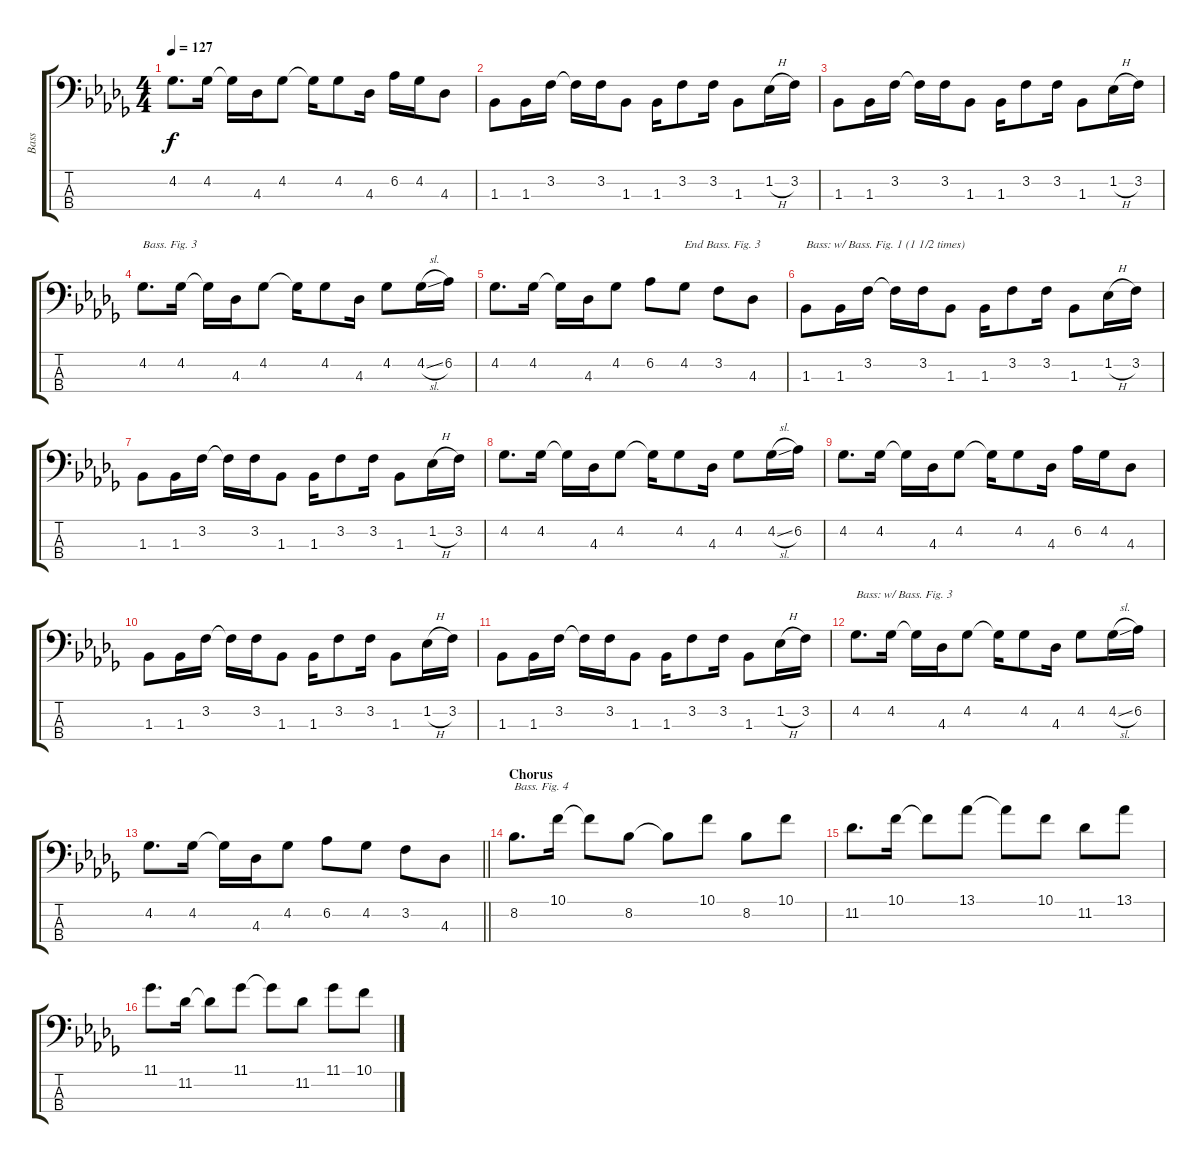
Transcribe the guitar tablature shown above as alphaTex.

\track ("Bass" "Bass") {instrument electricbassfinger}
\staff {score tabs}
\tuning (G2 D2 A1 E1) {hide}
\ts (4 4)
\tempo 127
\clef f4
\ks bbminor
4.2.8{d dy f} 4.2.16 4.2{t}.16 4.3.16 4.2.8 4.2{t}.16 4.2.8 4.3.16 6.2.16 4.2.16 4.3.8 |
1.3.8 1.3.16 3.2.16 3.2{t}.16 3.2.16 1.3.8 1.3.16 3.2.8 3.2.16 1.3.8 1.2{h}.16 3.2.16 |
1.3.8 1.3.16 3.2.16 3.2{t}.16 3.2.16 1.3.8 1.3.16 3.2.8 3.2.16 1.3.8 1.2{h}.16 3.2.16 |
4.2.8{d txt "Bass. Fig. 3"} 4.2.16 4.2{t}.16 4.3.16 4.2.8 4.2{t}.16 4.2.8 4.3.16 4.2.8 4.2{sl}.16 6.2.16 |
4.2.8{d} 4.2.16 4.2{t}.16 4.3.16 4.2.8 6.2.8 4.2.8{txt "End Bass. Fig. 3"} 3.2.8 4.3.8 |
1.3.8{txt "Bass: w/ Bass. Fig. 1 (1 1/2 times)"} 1.3.16 3.2.16 3.2{t}.16 3.2.16 1.3.8 1.3.16 3.2.8 3.2.16 1.3.8 1.2{h}.16 3.2.16 |
1.3.8 1.3.16 3.2.16 3.2{t}.16 3.2.16 1.3.8 1.3.16 3.2.8 3.2.16 1.3.8 1.2{h}.16 3.2.16 |
4.2.8{d} 4.2.16 4.2{t}.16 4.3.16 4.2.8 4.2{t}.16 4.2.8 4.3.16 4.2.8 4.2{sl}.16 6.2.16 |
4.2.8{d} 4.2.16 4.2{t}.16 4.3.16 4.2.8 4.2{t}.16 4.2.8 4.3.16 6.2.16 4.2.16 4.3.8 |
1.3.8 1.3.16 3.2.16 3.2{t}.16 3.2.16 1.3.8 1.3.16 3.2.8 3.2.16 1.3.8 1.2{h}.16 3.2.16 |
1.3.8 1.3.16 3.2.16 3.2{t}.16 3.2.16 1.3.8 1.3.16 3.2.8 3.2.16 1.3.8 1.2{h}.16 3.2.16 |
4.2.8{d txt "Bass: w/ Bass. Fig. 3"} 4.2.16 4.2{t}.16 4.3.16 4.2.8 4.2{t}.16 4.2.8 4.3.16 4.2.8 4.2{sl}.16 6.2.16 |
\barLineRight lightlight
4.2.8{d} 4.2.16 4.2{t}.16 4.3.16 4.2.8 6.2.8 4.2.8 3.2.8 4.3.8 |
\section ("" "Chorus")
8.2.8{d txt "Bass. Fig. 4"} 10.1.16 10.1{t}.8 8.2.8 8.2{t}.8 10.1.8 8.2.8 10.1.8 |
11.2.8{d} 10.1.16 10.1{t}.8 13.1.8 13.1{t}.8 10.1.8 11.2.8 13.1.8 |
11.1.8{d} 11.2.16 11.2{t}.8 11.1.8 11.1{t}.8 11.2.8 11.1.8 10.1.8
